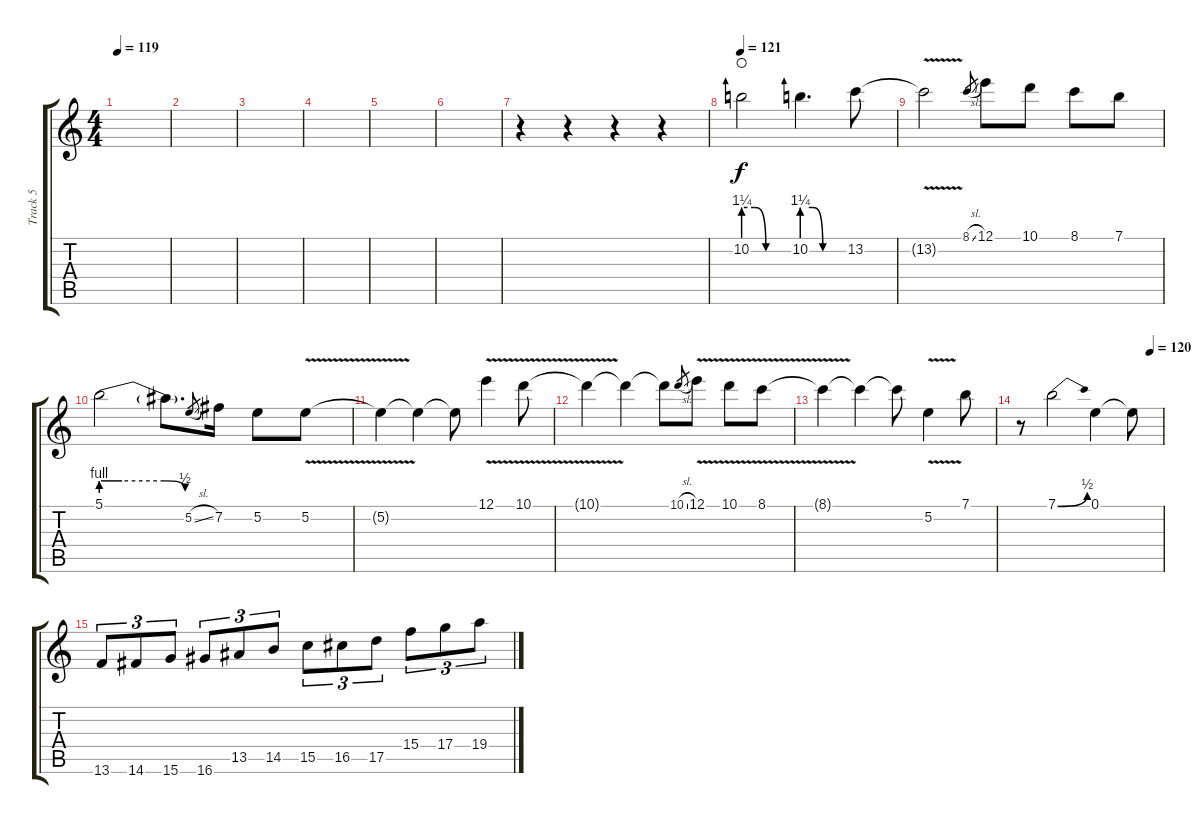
\track ("Track 5" "Track 5") {mute instrument overdrivenguitar}
\staff {score tabs}
\tuning (E4 B3 G3 D3 A2 E2) {hide}
\ts (4 4)
\tempo 119
\clef g2
\ks c
|
|
|
|
|
|
r.4 r.4 r.4{volume 0} r.4{volume 16} |
\tempo 121
10.2{be (custom 0 5 15 5 30 0 60 0)}.2{waho} 10.2{be (custom 0 5 15 5 30 0 60 0)}.4{d} 13.2.8 |
13.2{v t}.2 8.1{sl}.8{gr} 12.1.8 10.1.8 8.1.8 7.1.8 |
5.1{be (custom 0 4 5 4 10 4 15 4 45 4 60 2)}.2 5.1{t}.8{d} 5.2{sl}.8{gr} 7.2.16 5.2.8 5.2{v}.8 |
5.2{t}.4 5.2{t}.4 5.2{t}.8 12.1{v}.4 10.1{v}.8 |
10.1{t}.4 10.1{t}.4 10.1{t}.8 10.1{sl}.8{gr} 12.1{v}.8 10.1{v}.8 8.1{v}.8 |
8.1{t}.4 8.1{t}.4 8.1{t}.8 5.2{v}.4 7.1.8 |
\tempo (120 0.9166666666666666)
r.8 7.1{be (bend 0 0 60 2)}.2 0.1.4 0.1{t}.8 |
13.6.8{tu (3 2)} 14.6.8{tu (3 2)} 15.6.8{tu (3 2)} 16.6.8{tu (3 2)} 13.5.8{tu (3 2)} 14.5.8{tu (3 2)} 15.5.8{tu (3 2)} 16.5.8{tu (3 2)} 17.5.8{tu (3 2)} 15.4.8{tu (3 2)} 17.4.8{tu (3 2)} 19.4.8{tu (3 2)}
